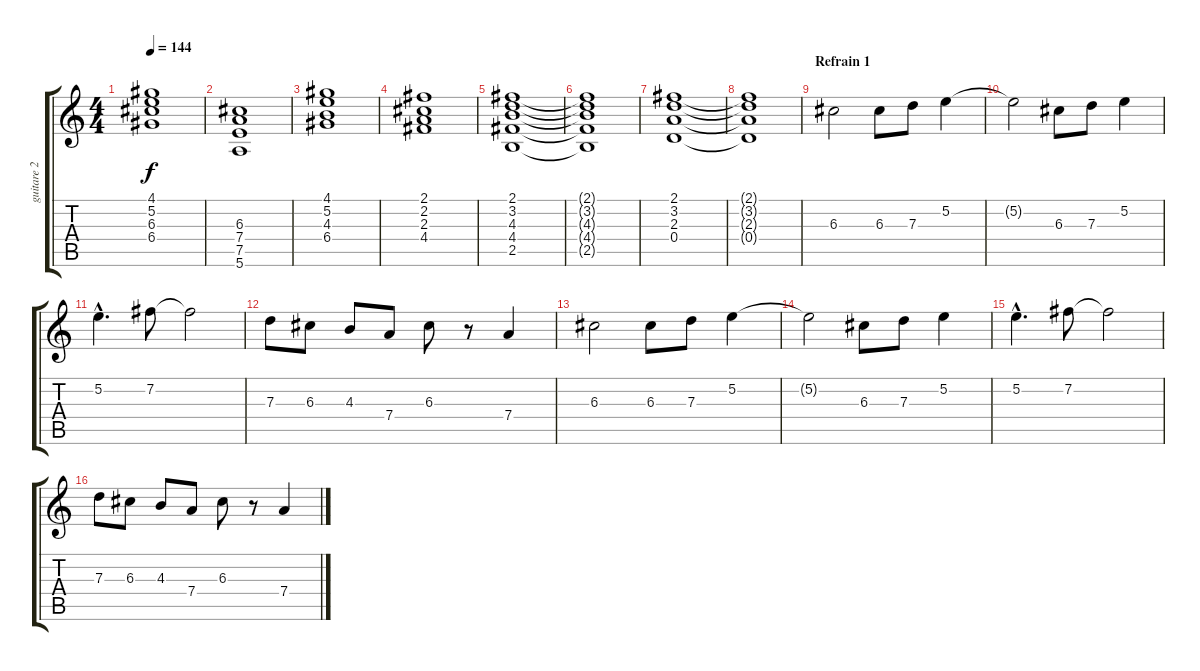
\track ("guitare 2" "guitare 2") {instrument electricguitarclean}
\staff {score tabs}
\tuning (E4 B3 G3 D3 A2 E2) {hide}
\ts (4 4)
\tempo 144
\clef g2
\ks c
(4.1 5.2 6.3 6.4).1{dy f} |
(6.3 7.4 7.5 5.6).1 |
(4.1 5.2 4.3 6.4).1 |
(2.1 2.2 2.3 4.4).1 |
(2.1 3.2 4.3 4.4 2.5).1 |
(2.1{t} 3.2{t} 4.3{t} 4.4{t} 2.5{t}).1 |
(2.1 3.2 2.3 0.4).1 |
(2.1{t} 3.2{t} 2.3{t} 0.4{t}).1 |
\section ("" "Refrain 1")
6.3.2 6.3.8 7.3.8 5.2.4 |
5.2{t}.2 6.3.8 7.3.8 5.2.4 |
5.2{hac}.4{d} 7.2.8 7.2{t}.2 |
7.3.8 6.3.8 4.3.8 7.4.8 6.3.8 r.8 7.4.4 |
6.3.2 6.3.8 7.3.8 5.2.4 |
5.2{t}.2 6.3.8 7.3.8 5.2.4 |
5.2{hac}.4{d} 7.2.8 7.2{t}.2 |
7.3.8 6.3.8 4.3.8 7.4.8 6.3.8 r.8 7.4.4
